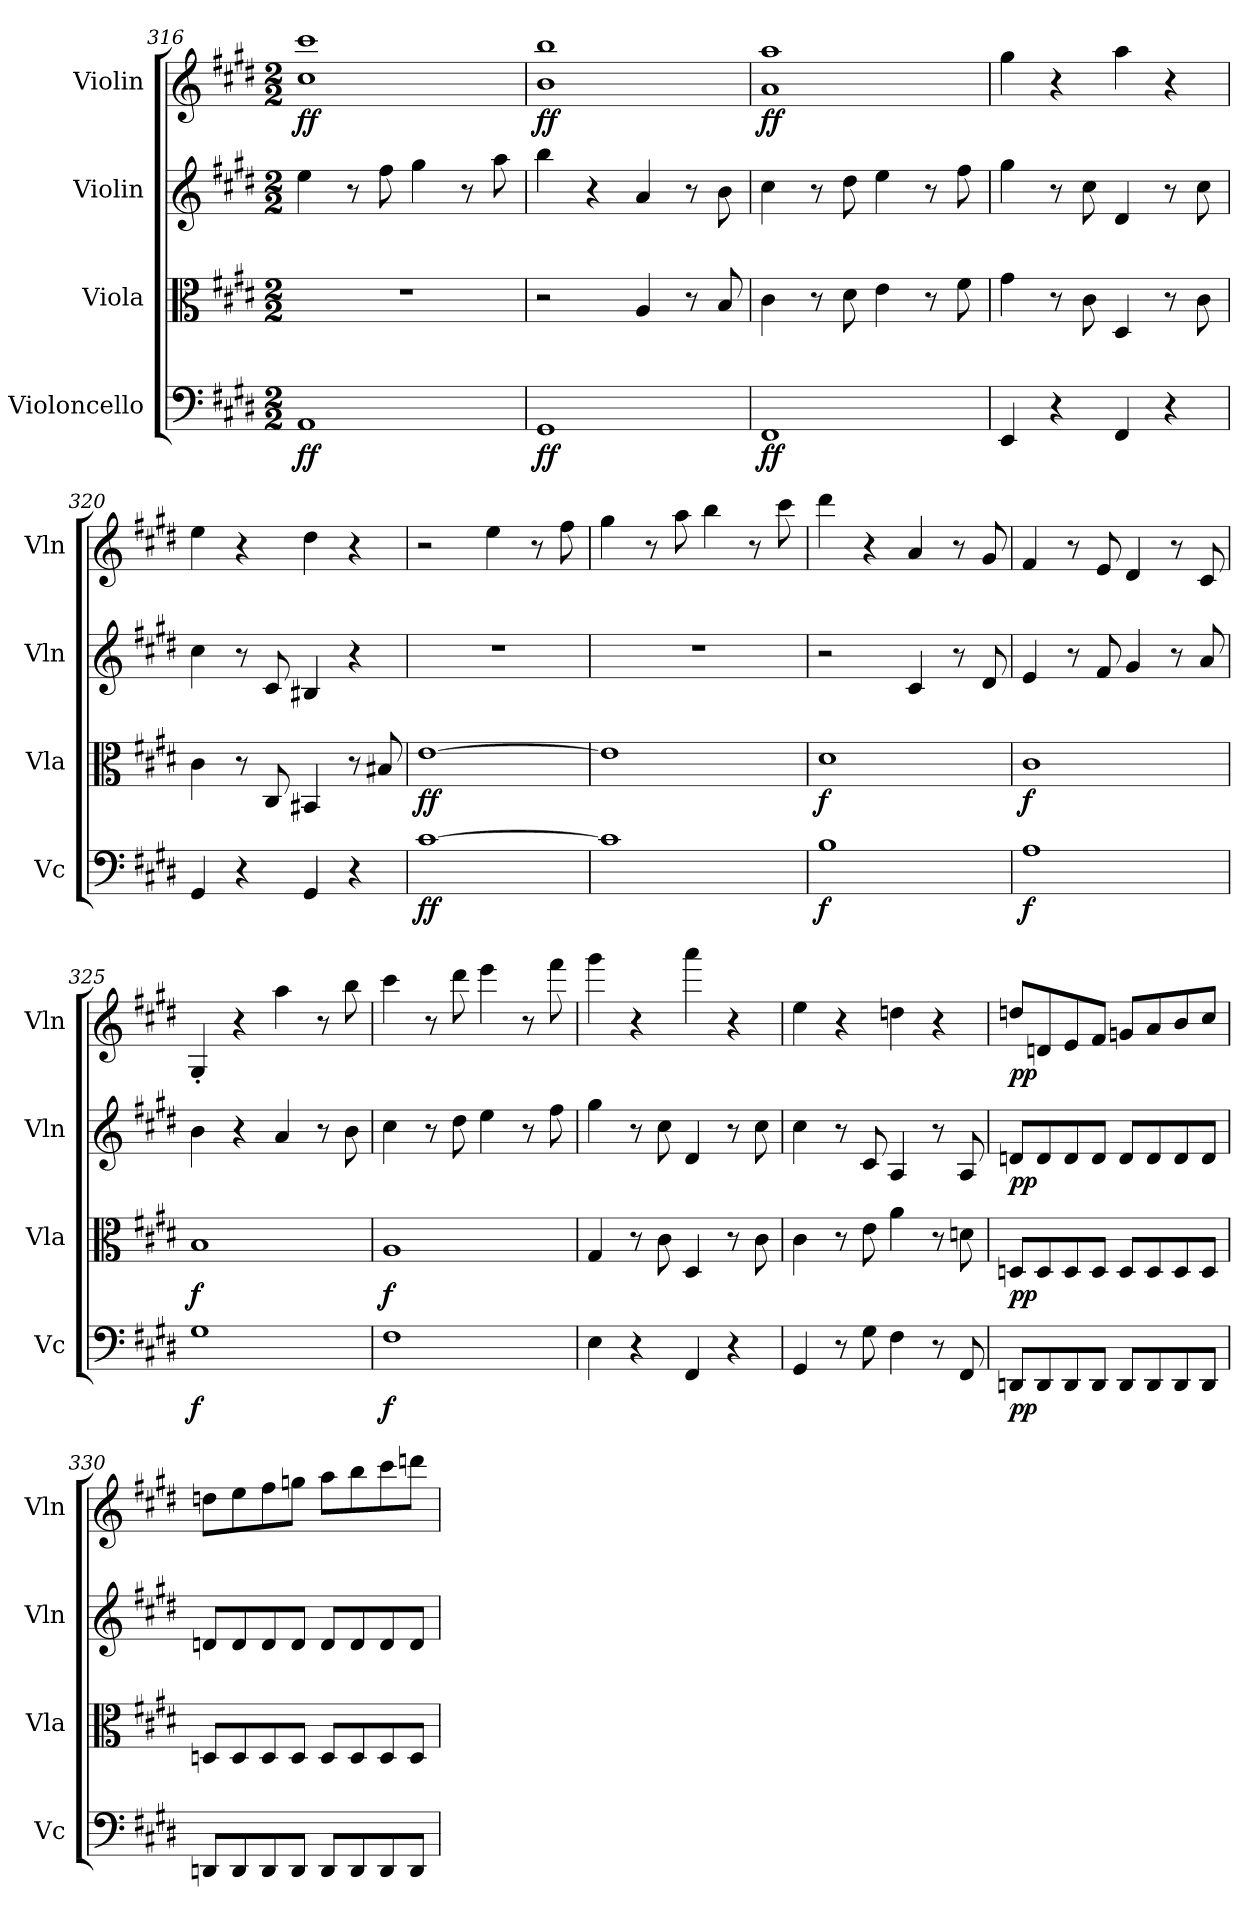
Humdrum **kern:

**kern	**dynam	**kern	**dynam	**kern	**dynam	**kern	**dynam
*part4	*part4	*part3	*part3	*part2	*part2	*part1	*part1
*staff4	*staff4	*staff3	*staff3	*staff2	*staff2	*staff1	*staff1
*I"Violoncello	*	*I"Viola	*	*I"Violin	*	*I"Violin	*
*I'Vc	*	*I'Vla	*	*I'Vln	*	*I'Vln	*
*clefF4	*	*clefC3	*	*clefG2	*	*clefG2	*
*k[f#c#g#d#]	*	*k[f#c#g#d#]	*	*k[f#c#g#d#]	*	*k[f#c#g#d#]	*
*M2/2	*	*M2/2	*	*M2/2	*	*M2/2	*
=316	=316	=316	=316	=316	=316	=316	=316
1AA	ff	1r	.	4ee\	.	1cc# 1ccc#	ff
.	.	.	.	8r	.	.	.
.	.	.	.	8ff#\	.	.	.
.	.	.	.	4gg#\	.	.	.
.	.	.	.	8r	.	.	.
.	.	.	.	8aa\	.	.	.
=317	=317	=317	=317	=317	=317	=317	=317
1GG#	ff	2r	.	4bb\	.	1b 1bb	ff
.	.	.	.	4r	.	.	.
.	.	4A/	.	4a/	.	.	.
.	.	8r	.	8r	.	.	.
.	.	8B/	.	8b\	.	.	.
=318	=318	=318	=318	=318	=318	=318	=318
1FF#	ff	4c#\	.	4cc#\	.	1a 1aa	ff
.	.	8r	.	8r	.	.	.
.	.	8d#\	.	8dd#\	.	.	.
.	.	4e\	.	4ee\	.	.	.
.	.	8r	.	8r	.	.	.
.	.	8f#\	.	8ff#\	.	.	.
=319	=319	=319	=319	=319	=319	=319	=319
4EE/	.	4g#\	.	4gg#\	.	4gg#\	.
4r	.	8r	.	8r	.	4r	.
.	.	8c#\	.	8cc#\	.	.	.
4FF#/	.	4D#/	.	4d#/	.	4aa\	.
4r	.	8r	.	8r	.	4r	.
.	.	8c#\	.	8cc#\	.	.	.
=320	=320	=320	=320	=320	=320	=320	=320
4GG#/	.	4c#\	.	4cc#\	.	4ee\	.
4r	.	8r	.	8r	.	4r	.
.	.	8C#/	.	8c#/	.	.	.
4GG#/	.	4BB#X/	.	4B#X/	.	4dd#\	.
4r	.	8r	.	4r	.	4r	.
.	.	8B#X/	.	.	.	.	.
=321	=321	=321	=321	=321	=321	=321	=321
[1c#	ff	[1e	ff	1r	.	2r	.
.	.	.	.	.	.	4ee\	.
.	.	.	.	.	.	8r	.
.	.	.	.	.	.	8ff#\	.
=322	=322	=322	=322	=322	=322	=322	=322
1c#]	.	1e]	.	1r	.	4gg#\	.
.	.	.	.	.	.	8r	.
.	.	.	.	.	.	8aa\	.
.	.	.	.	.	.	4bb\	.
.	.	.	.	.	.	8r	.
.	.	.	.	.	.	8ccc#\	.
=323	=323	=323	=323	=323	=323	=323	=323
1B	f	1d#	f	2r	.	4ddd#\	.
.	.	.	.	.	.	4r	.
.	.	.	.	4c#/	.	4a/	.
.	.	.	.	8r	.	8r	.
.	.	.	.	8d#/	.	8g#/	.
=324	=324	=324	=324	=324	=324	=324	=324
1A	f	1c#	f	4e/	.	4f#/	.
.	.	.	.	8r	.	8r	.
.	.	.	.	8f#/	.	8e/	.
.	.	.	.	4g#/	.	4d#/	.
.	.	.	.	8r	.	8r	.
.	.	.	.	8a/	.	8c#/	.
=325	=325	=325	=325	=325	=325	=325	=325
1G#	f	1B	f	4b\	.	4G#'/	.
.	.	.	.	4r	.	4r	.
.	.	.	.	4a/	.	4aa\	.
.	.	.	.	8r	.	8r	.
.	.	.	.	8b\	.	8bb\	.
=326	=326	=326	=326	=326	=326	=326	=326
1F#	f	1A	f	4cc#\	.	4ccc#\	.
.	.	.	.	8r	.	8r	.
.	.	.	.	8dd#\	.	8ddd#\	.
.	.	.	.	4ee\	.	4eee\	.
.	.	.	.	8r	.	8r	.
.	.	.	.	8ff#\	.	8fff#\	.
=327	=327	=327	=327	=327	=327	=327	=327
4E\	.	4G#/	.	4gg#\	.	4ggg#\	.
4r	.	8r	.	8r	.	4r	.
.	.	8c#\	.	8cc#\	.	.	.
4FF#/	.	4D#/	.	4d#/	.	4aaa\	.
4r	.	8r	.	8r	.	4r	.
.	.	8c#\	.	8cc#\	.	.	.
=328	=328	=328	=328	=328	=328	=328	=328
4GG#/	.	4c#\	.	4cc#\	.	4ee\	.
8r	.	8r	.	8r	.	4r	.
8G#\	.	8e\	.	8c#/	.	.	.
4F#\	.	4a\	.	4A/	.	4ddn\	.
8r	.	8r	.	8r	.	4r	.
8FF#/	.	8dn\	.	8A/	.	.	.
=329	=329	=329	=329	=329	=329	=329	=329
8DDn/L	pp	8Dn/L	pp	8dn/L	pp	8ddn/L	pp
8DD/	.	8D/	.	8d/	.	8dn/	.
8DD/	.	8D/	.	8d/	.	8e/	.
8DD/J	.	8D/J	.	8d/J	.	8f#/J	.
8DD/L	.	8D/L	.	8d/L	.	8gn/L	.
8DD/	.	8D/	.	8d/	.	8a/	.
8DD/	.	8D/	.	8d/	.	8b/	.
8DD/J	.	8D/J	.	8d/J	.	8cc#/J	.
=330	=330	=330	=330	=330	=330	=330	=330
8DDn/L	.	8Dn/L	.	8dn/L	.	8ddn\L	.
8DD/	.	8D/	.	8d/	.	8ee\	.
8DD/	.	8D/	.	8d/	.	8ff#\	.
8DD/J	.	8D/J	.	8d/J	.	8ggn\J	.
8DD/L	.	8D/L	.	8d/L	.	8aa\L	.
8DD/	.	8D/	.	8d/	.	8bb\	.
8DD/	.	8D/	.	8d/	.	8ccc#\	.
8DD/J	.	8D/J	.	8d/J	.	8dddn\J	.
=	=	=	=	=	=	=	=
*-	*-	*-	*-	*-	*-	*-	*-
